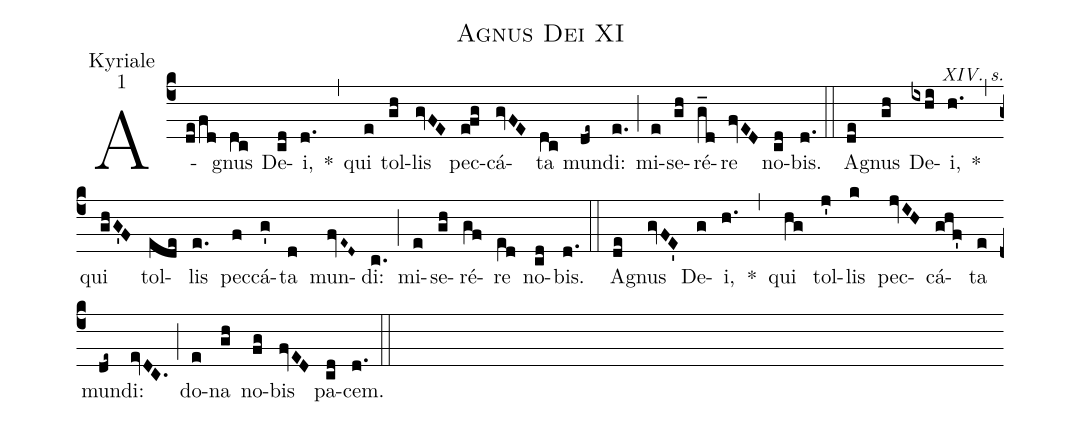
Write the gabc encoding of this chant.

name:Agnus Dei XI;
office-part:Kyriale;
mode:1;
commentary:XIV. s.;
%%
(c4) A(de/fd)gnus(dc) De(cd)i,(d.) *(,) qui(e) tol(gh)lis(gvFE) pec(efg)cá(gvFE)ta(dc) mun(de~)di:(e.) (;) mi(e)se(gh)ré(g_d)re(fvED) no(cd)bis.(d.) (::)
A(de)gnus(gh) De(ixhi)i,(h.) *(,) qui(ghG'F) tol(ede)lis(e.) pec(f)cá(g')ta(d) mun(fvE~D~)di:(c.) (;) mi(e)se(gh)ré(gf)re(e[ll:1]d) no(cd)bis.(d.) (::)
A(de)gnus(gvFE') De(g)i,(h.) *(,) qui(hg) tol(j')lis(k) pec(jvIH)cá(ghf')ta(e) mun(de~)di:(evDC.) (;) do(e)na(gh) no(fg)bis(fvED) pa(cd)cem.(d.) (::)
